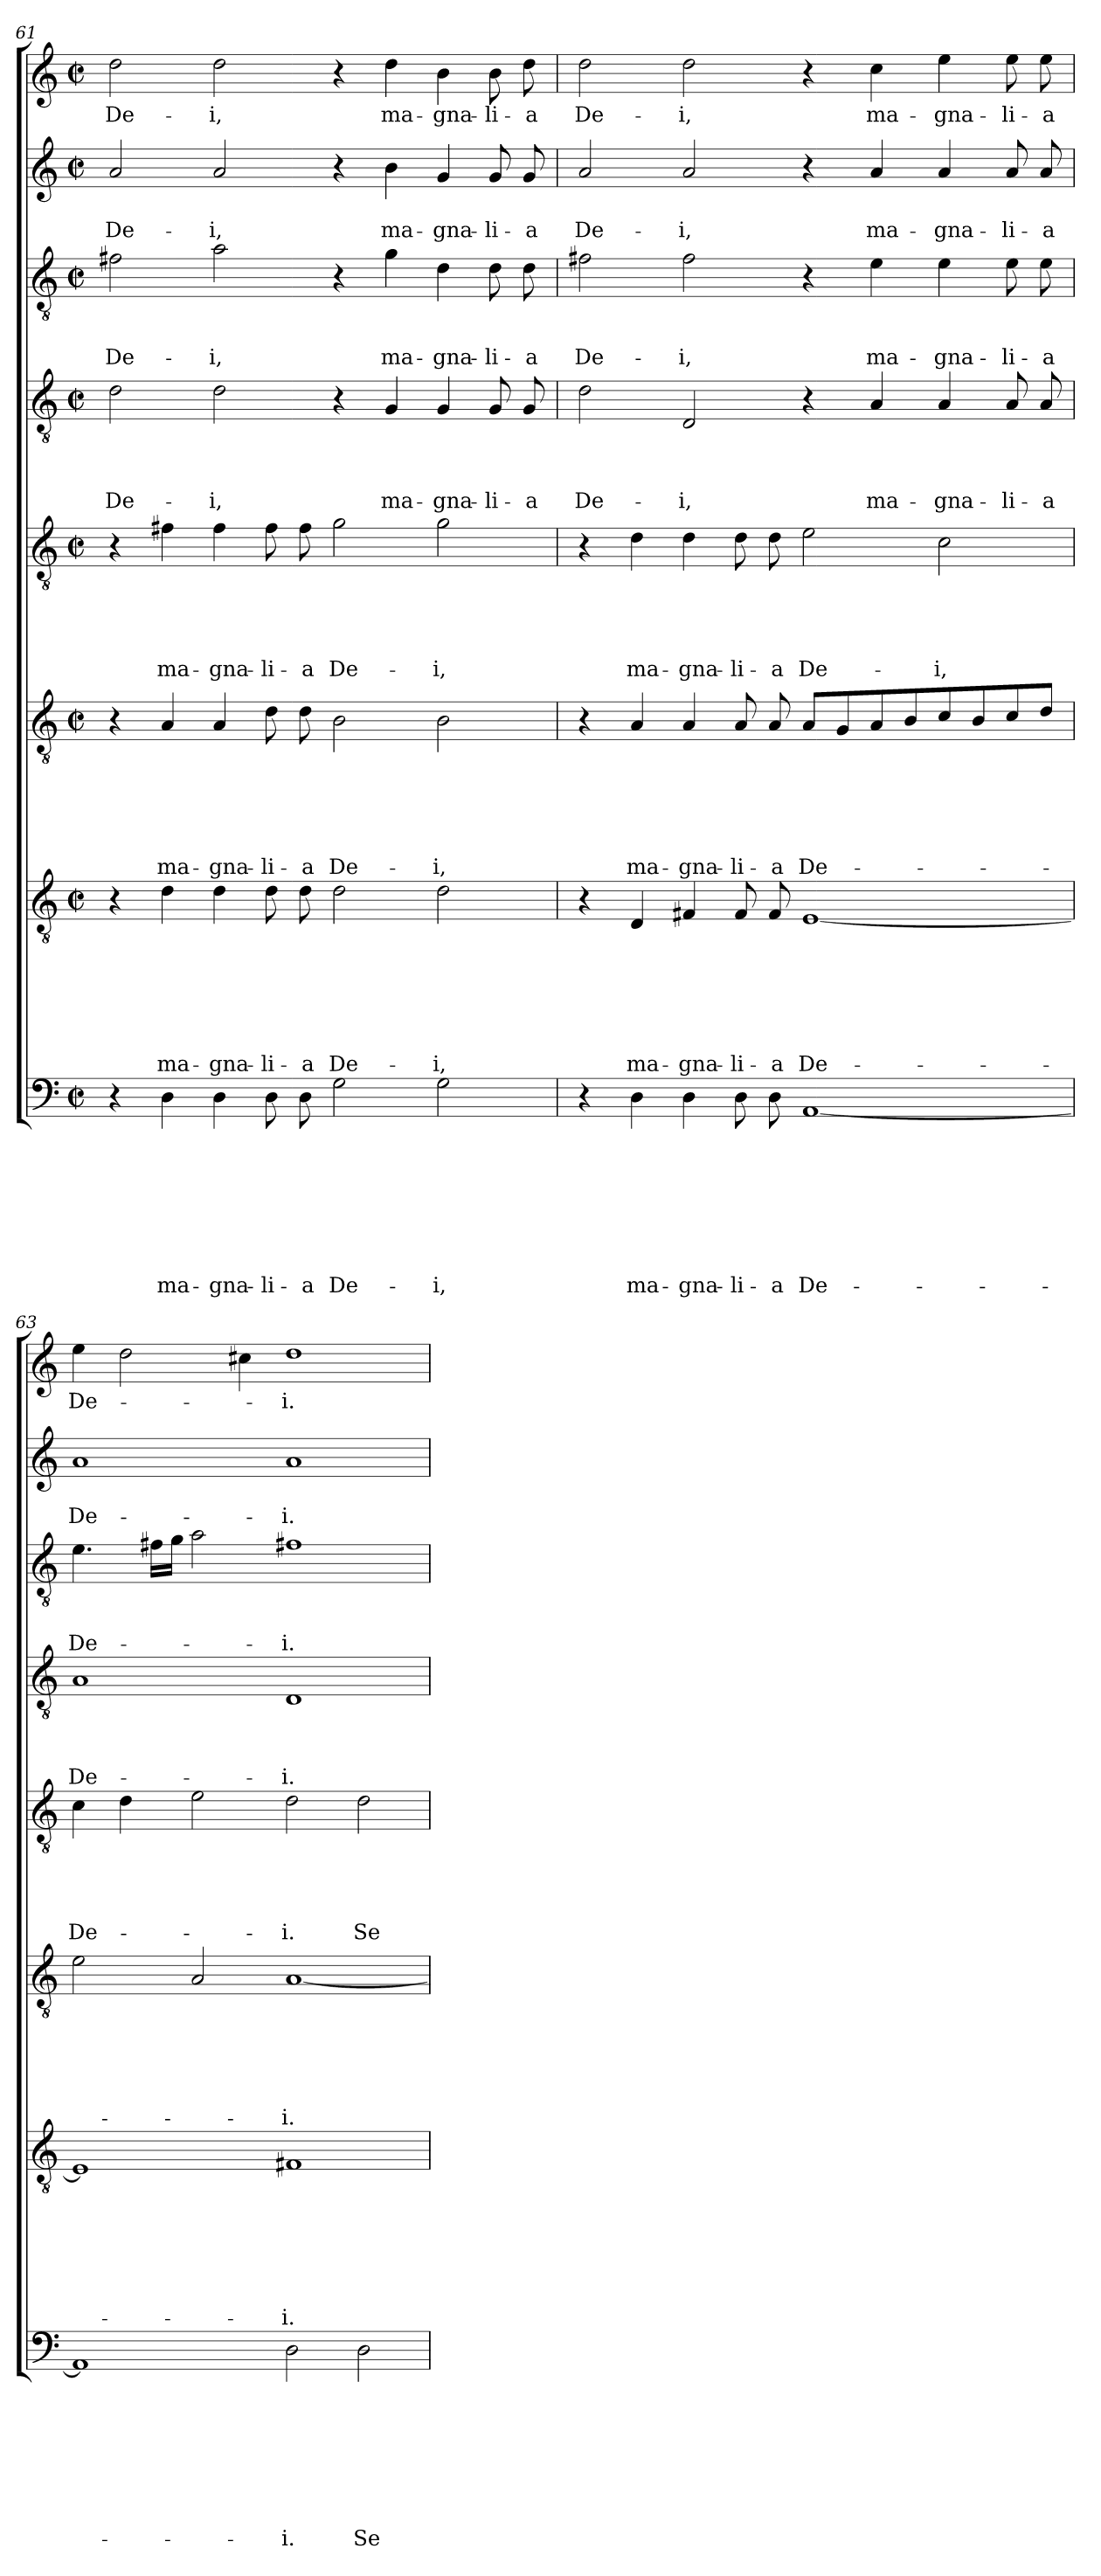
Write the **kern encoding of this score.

**kern	**text	**text	**text	**text	**text	**text	**text	**text	**kern	**text	**text	**text	**text	**text	**text	**text	**kern	**text	**text	**text	**text	**text	**text	**kern	**text	**text	**text	**text	**text	**kern	**text	**text	**text	**text	**kern	**text	**text	**text	**kern	**text	**text	**kern	**text
*part8	*part8	*part8	*part8	*part8	*part8	*part8	*part8	*part8	*part7	*part7	*part7	*part7	*part7	*part7	*part7	*part7	*part6	*part6	*part6	*part6	*part6	*part6	*part6	*part5	*part5	*part5	*part5	*part5	*part5	*part4	*part4	*part4	*part4	*part4	*part3	*part3	*part3	*part3	*part2	*part2	*part2	*part1	*part1
*staff8	*staff8	*staff8	*staff8	*staff8	*staff8	*staff8	*staff8	*staff8	*staff7	*staff7	*staff7	*staff7	*staff7	*staff7	*staff7	*staff7	*staff6	*staff6	*staff6	*staff6	*staff6	*staff6	*staff6	*staff5	*staff5	*staff5	*staff5	*staff5	*staff5	*staff4	*staff4	*staff4	*staff4	*staff4	*staff3	*staff3	*staff3	*staff3	*staff2	*staff2	*staff2	*staff1	*staff1
!!LO:PB:g=z
*clefF4	*	*	*	*	*	*	*	*	*clefGv2	*	*	*	*	*	*	*	*clefGv2	*	*	*	*	*	*	*clefGv2	*	*	*	*	*	*clefGv2	*	*	*	*	*clefGv2	*	*	*	*clefG2	*	*	*clefG2	*
*k[]	*	*	*	*	*	*	*	*	*k[]	*	*	*	*	*	*	*	*k[]	*	*	*	*	*	*	*k[]	*	*	*	*	*	*k[]	*	*	*	*	*k[]	*	*	*	*k[]	*	*	*k[]	*
*C:	*	*	*	*	*	*	*	*	*C:	*	*	*	*	*	*	*	*C:	*	*	*	*	*	*	*C:	*	*	*	*	*	*C:	*	*	*	*	*C:	*	*	*	*C:	*	*	*C:	*
*M2/2	*	*	*	*	*	*	*	*	*M2/2	*	*	*	*	*	*	*	*M2/2	*	*	*	*	*	*	*M2/2	*	*	*	*	*	*M2/2	*	*	*	*	*M2/2	*	*	*	*M2/2	*	*	*M2/2	*
*met(c|)	*	*	*	*	*	*	*	*	*met(c|)	*	*	*	*	*	*	*	*met(c|)	*	*	*	*	*	*	*met(c|)	*	*	*	*	*	*met(c|)	*	*	*	*	*met(c|)	*	*	*	*met(c|)	*	*	*met(c|)	*
=61	=61	=61	=61	=61	=61	=61	=61	=61	=61	=61	=61	=61	=61	=61	=61	=61	=61	=61	=61	=61	=61	=61	=61	=61	=61	=61	=61	=61	=61	=61	=61	=61	=61	=61	=61	=61	=61	=61	=61	=61	=61	=61	=61
!	!	!	!	!	!	!	!	!	!	!	!	!	!	!	!	!	!	!	!	!	!	!	!	!	!	!	!	!	!	!	!	!	!	!LO:LY:b	!	!	!	!LO:LY:b	!	!	!LO:LY:b	!	!LO:LY:b
4r	.	.	.	.	.	.	.	.	4r	.	.	.	.	.	.	.	4r	.	.	.	.	.	.	4r	.	.	.	.	.	2d\	.	.	.	De-	2f#\	.	.	De-	2a/	.	De-	2dd\	De-
!	!	!	!	!	!	!	!	!LO:LY:b	!	!	!	!	!	!	!	!LO:LY:b	!	!	!	!	!	!	!LO:LY:b	!	!	!	!	!	!LO:LY:b	!	!	!	!	!	!	!	!	!	!	!	!	!	!
4D\	.	.	.	.	.	.	.	ma-	4d\	.	.	.	.	.	.	ma-	4A/	.	.	.	.	.	ma-	4f#X\	.	.	.	.	ma-	.	.	.	.	.	.	.	.	.	.	.	.	.	.
!	!	!	!	!	!	!	!	!LO:LY:b	!	!	!	!	!	!	!	!LO:LY:b	!	!	!	!	!	!	!LO:LY:b	!	!	!	!	!	!LO:LY:b	!	!	!	!	!LO:LY:b	!	!	!	!LO:LY:b	!	!	!LO:LY:b	!	!LO:LY:b
4D\	.	.	.	.	.	.	.	-gna-	4d\	.	.	.	.	.	.	-gna-	4A/	.	.	.	.	.	-gna-	4f#\	.	.	.	.	-gna-	2d\	.	.	.	-i,	2a\	.	.	-i,	2a/	.	-i,	2dd\	-i,
!	!	!	!	!	!	!	!	!LO:LY:b	!	!	!	!	!	!	!	!LO:LY:b	!	!	!	!	!	!	!LO:LY:b	!	!	!	!	!	!LO:LY:b	!	!	!	!	!	!	!	!	!	!	!	!	!	!
8D\	.	.	.	.	.	.	.	-li-	8d\	.	.	.	.	.	.	-li-	8d\	.	.	.	.	.	-li-	8f#\	.	.	.	.	-li-	.	.	.	.	.	.	.	.	.	.	.	.	.	.
!	!	!	!	!	!	!	!	!LO:LY:b	!	!	!	!	!	!	!	!LO:LY:b	!	!	!	!	!	!	!LO:LY:b	!	!	!	!	!	!LO:LY:b	!	!	!	!	!	!	!	!	!	!	!	!	!	!
8D\	.	.	.	.	.	.	.	-a	8d\	.	.	.	.	.	.	-a	8d\	.	.	.	.	.	-a	8f#\	.	.	.	.	-a	.	.	.	.	.	.	.	.	.	.	.	.	.	.
!	!	!	!	!	!	!	!	!LO:LY:b	!	!	!	!	!	!	!	!LO:LY:b	!	!	!	!	!	!	!LO:LY:b	!	!	!	!	!	!LO:LY:b	!	!	!	!	!	!	!	!	!	!	!	!	!	!
2G\	.	.	.	.	.	.	.	De-	2d\	.	.	.	.	.	.	De-	2B\	.	.	.	.	.	De-	2g\	.	.	.	.	De-	4r	.	.	.	.	4r	.	.	.	4r	.	.	4r	.
!	!	!	!	!	!	!	!	!	!	!	!	!	!	!	!	!	!	!	!	!	!	!	!	!	!	!	!	!	!	!	!	!	!	!LO:LY:b	!	!	!	!LO:LY:b	!	!	!LO:LY:b	!	!LO:LY:b
.	.	.	.	.	.	.	.	.	.	.	.	.	.	.	.	.	.	.	.	.	.	.	.	.	.	.	.	.	.	4G/	.	.	.	ma-	4g\	.	.	ma-	4b\	.	ma-	4dd\	ma-
!	!	!	!	!	!	!	!	!LO:LY:b	!	!	!	!	!	!	!	!LO:LY:b	!	!	!	!	!	!	!LO:LY:b	!	!	!	!	!	!LO:LY:b	!	!	!	!	!LO:LY:b	!	!	!	!LO:LY:b	!	!	!LO:LY:b	!	!LO:LY:b
2G\	.	.	.	.	.	.	.	-i,	2d\	.	.	.	.	.	.	-i,	2B\	.	.	.	.	.	-i,	2g\	.	.	.	.	-i,	4G/	.	.	.	-gna-	4d\	.	.	-gna-	4g/	.	-gna-	4b\	-gna-
!	!	!	!	!	!	!	!	!	!	!	!	!	!	!	!	!	!	!	!	!	!	!	!	!	!	!	!	!	!	!	!	!	!	!LO:LY:b	!	!	!	!LO:LY:b	!	!	!LO:LY:b	!	!LO:LY:b
.	.	.	.	.	.	.	.	.	.	.	.	.	.	.	.	.	.	.	.	.	.	.	.	.	.	.	.	.	.	8G/	.	.	.	-li-	8d\	.	.	-li-	8g/	.	-li-	8b\	-li-
!	!	!	!	!	!	!	!	!	!	!	!	!	!	!	!	!	!	!	!	!	!	!	!	!	!	!	!	!	!	!	!	!	!	!LO:LY:b	!	!	!	!LO:LY:b	!	!	!LO:LY:b	!	!LO:LY:b
.	.	.	.	.	.	.	.	.	.	.	.	.	.	.	.	.	.	.	.	.	.	.	.	.	.	.	.	.	.	8G/	.	.	.	-a	8d\	.	.	-a	8g/	.	-a	8dd\	-a
=62	=62	=62	=62	=62	=62	=62	=62	=62	=62	=62	=62	=62	=62	=62	=62	=62	=62	=62	=62	=62	=62	=62	=62	=62	=62	=62	=62	=62	=62	=62	=62	=62	=62	=62	=62	=62	=62	=62	=62	=62	=62	=62	=62
!	!	!	!	!	!	!	!	!	!	!	!	!	!	!	!	!	!	!	!	!	!	!	!	!	!	!	!	!	!	!	!	!	!	!LO:LY:b	!	!	!	!LO:LY:b	!	!	!LO:LY:b	!	!LO:LY:b
4r	.	.	.	.	.	.	.	.	4r	.	.	.	.	.	.	.	4r	.	.	.	.	.	.	4r	.	.	.	.	.	2d\	.	.	.	De-	2f#\	.	.	De-	2a/	.	De-	2dd\	De-
!	!	!	!	!	!	!	!	!LO:LY:b	!	!	!	!	!	!	!	!LO:LY:b	!	!	!	!	!	!	!LO:LY:b	!	!	!	!	!	!LO:LY:b	!	!	!	!	!	!	!	!	!	!	!	!	!	!
4D\	.	.	.	.	.	.	.	ma-	4D/	.	.	.	.	.	.	ma-	4A/	.	.	.	.	.	ma-	4d\	.	.	.	.	ma-	.	.	.	.	.	.	.	.	.	.	.	.	.	.
!	!	!	!	!	!	!	!	!LO:LY:b	!	!	!	!	!	!	!	!LO:LY:b	!	!	!	!	!	!	!LO:LY:b	!	!	!	!	!	!LO:LY:b	!	!	!	!	!LO:LY:b	!	!	!	!LO:LY:b	!	!	!LO:LY:b	!	!LO:LY:b
4D\	.	.	.	.	.	.	.	-gna-	4F#/	.	.	.	.	.	.	-gna-	4A/	.	.	.	.	.	-gna-	4d\	.	.	.	.	-gna-	2D/	.	.	.	-i,	2f#\	.	.	-i,	2a/	.	-i,	2dd\	-i,
!	!	!	!	!	!	!	!	!LO:LY:b	!	!	!	!	!	!	!	!LO:LY:b	!	!	!	!	!	!	!LO:LY:b	!	!	!	!	!	!LO:LY:b	!	!	!	!	!	!	!	!	!	!	!	!	!	!
8D\	.	.	.	.	.	.	.	-li-	8F#/	.	.	.	.	.	.	-li-	8A/	.	.	.	.	.	-li-	8d\	.	.	.	.	-li-	.	.	.	.	.	.	.	.	.	.	.	.	.	.
!	!	!	!	!	!	!	!	!LO:LY:b	!	!	!	!	!	!	!	!LO:LY:b	!	!	!	!	!	!	!LO:LY:b	!	!	!	!	!	!LO:LY:b	!	!	!	!	!	!	!	!	!	!	!	!	!	!
8D\	.	.	.	.	.	.	.	-a	8F#/	.	.	.	.	.	.	-a	8A/	.	.	.	.	.	-a	8d\	.	.	.	.	-a	.	.	.	.	.	.	.	.	.	.	.	.	.	.
!	!	!	!	!	!	!	!	!LO:LY:b	!	!	!	!	!	!	!	!LO:LY:b	!	!	!	!	!	!	!LO:LY:b	!	!	!	!	!	!LO:LY:b	!	!	!	!	!	!	!	!	!	!	!	!	!	!
[1AA	.	.	.	.	.	.	.	De-	[1E	.	.	.	.	.	.	De-	8A/L	.	.	.	.	.	De-	2e\	.	.	.	.	De-	4r	.	.	.	.	4r	.	.	.	4r	.	.	4r	.
.	.	.	.	.	.	.	.	.	.	.	.	.	.	.	.	.	8G/	.	.	.	.	.	.	.	.	.	.	.	.	.	.	.	.	.	.	.	.	.	.	.	.	.	.
!	!	!	!	!	!	!	!	!	!	!	!	!	!	!	!	!	!	!	!	!	!	!	!	!	!	!	!	!	!	!	!	!	!	!LO:LY:b	!	!	!	!LO:LY:b	!	!	!LO:LY:b	!	!LO:LY:b
.	.	.	.	.	.	.	.	.	.	.	.	.	.	.	.	.	8A/	.	.	.	.	.	.	.	.	.	.	.	.	4A/	.	.	.	ma-	4e\	.	.	ma-	4a/	.	ma-	4cc\	ma-
.	.	.	.	.	.	.	.	.	.	.	.	.	.	.	.	.	8B/	.	.	.	.	.	.	.	.	.	.	.	.	.	.	.	.	.	.	.	.	.	.	.	.	.	.
!	!	!	!	!	!	!	!	!	!	!	!	!	!	!	!	!	!	!	!	!	!	!	!	!	!	!	!	!	!LO:LY:b	!	!	!	!	!LO:LY:b	!	!	!	!LO:LY:b	!	!	!LO:LY:b	!	!LO:LY:b
.	.	.	.	.	.	.	.	.	.	.	.	.	.	.	.	.	8c/	.	.	.	.	.	.	2c\	.	.	.	.	-i,	4A/	.	.	.	-gna-	4e\	.	.	-gna-	4a/	.	-gna-	4ee\	-gna-
.	.	.	.	.	.	.	.	.	.	.	.	.	.	.	.	.	8B/	.	.	.	.	.	.	.	.	.	.	.	.	.	.	.	.	.	.	.	.	.	.	.	.	.	.
!	!	!	!	!	!	!	!	!	!	!	!	!	!	!	!	!	!	!	!	!	!	!	!	!	!	!	!	!	!	!	!	!	!	!LO:LY:b	!	!	!	!LO:LY:b	!	!	!LO:LY:b	!	!LO:LY:b
.	.	.	.	.	.	.	.	.	.	.	.	.	.	.	.	.	8c/	.	.	.	.	.	.	.	.	.	.	.	.	8A/	.	.	.	-li-	8e\	.	.	-li-	8a/	.	-li-	8ee\	-li-
!	!	!	!	!	!	!	!	!	!	!	!	!	!	!	!	!	!	!	!	!	!	!	!	!	!	!	!	!	!	!	!	!	!	!LO:LY:b	!	!	!	!LO:LY:b	!	!	!LO:LY:b	!	!LO:LY:b
.	.	.	.	.	.	.	.	.	.	.	.	.	.	.	.	.	8d/J	.	.	.	.	.	.	.	.	.	.	.	.	8A/	.	.	.	-a	8e\	.	.	-a	8a/	.	-a	8ee\	-a
=63	=63	=63	=63	=63	=63	=63	=63	=63	=63	=63	=63	=63	=63	=63	=63	=63	=63	=63	=63	=63	=63	=63	=63	=63	=63	=63	=63	=63	=63	=63	=63	=63	=63	=63	=63	=63	=63	=63	=63	=63	=63	=63	=63
!	!	!	!	!	!	!	!	!	!	!	!	!	!	!	!	!	!	!	!	!	!	!	!	!	!	!	!	!	!LO:LY:b	!	!	!	!	!LO:LY:b	!	!	!	!LO:LY:b	!	!	!LO:LY:b	!	!LO:LY:b
1AA]	.	.	.	.	.	.	.	.	1E]	.	.	.	.	.	.	.	2e\	.	.	.	.	.	.	4c\	.	.	.	.	De-	1A	.	.	.	De-	4.e\	.	.	De-	1a	.	De-	4ee\	De-
.	.	.	.	.	.	.	.	.	.	.	.	.	.	.	.	.	.	.	.	.	.	.	.	4d\	.	.	.	.	.	.	.	.	.	.	.	.	.	.	.	.	.	2dd\	.
.	.	.	.	.	.	.	.	.	.	.	.	.	.	.	.	.	.	.	.	.	.	.	.	.	.	.	.	.	.	.	.	.	.	.	16f#\LL	.	.	.	.	.	.	.	.
.	.	.	.	.	.	.	.	.	.	.	.	.	.	.	.	.	.	.	.	.	.	.	.	.	.	.	.	.	.	.	.	.	.	.	16g\JJ	.	.	.	.	.	.	.	.
.	.	.	.	.	.	.	.	.	.	.	.	.	.	.	.	.	2A/	.	.	.	.	.	.	2e\	.	.	.	.	.	.	.	.	.	.	2a\	.	.	.	.	.	.	.	.
.	.	.	.	.	.	.	.	.	.	.	.	.	.	.	.	.	.	.	.	.	.	.	.	.	.	.	.	.	.	.	.	.	.	.	.	.	.	.	.	.	.	4cc#X\	.
!	!	!	!	!	!	!	!	!LO:LY:b	!	!	!	!	!	!	!	!LO:LY:b	!	!	!	!	!	!	!LO:LY:b	!	!	!	!	!	!LO:LY:b	!	!	!	!	!LO:LY:b	!	!	!	!LO:LY:b	!	!	!LO:LY:b	!	!LO:LY:b
2D\	.	.	.	.	.	.	.	-i.	1F#X	.	.	.	.	.	.	-i.	[1A	.	.	.	.	.	-i.	2d\	.	.	.	.	-i.	1D	.	.	.	-i.	1f#X	.	.	-i.	1a	.	-i.	1dd	-i.
!	!	!	!	!	!	!	!	!LO:LY:b	!	!	!	!	!	!	!	!	!	!	!	!	!	!	!	!	!	!	!	!	!LO:LY:b	!	!	!	!	!	!	!	!	!	!	!	!	!	!
2D\	.	.	.	.	.	.	.	Se-	.	.	.	.	.	.	.	.	.	.	.	.	.	.	.	2d\	.	.	.	.	Se-	.	.	.	.	.	.	.	.	.	.	.	.	.	.
=	=	=	=	=	=	=	=	=	=	=	=	=	=	=	=	=	=	=	=	=	=	=	=	=	=	=	=	=	=	=	=	=	=	=	=	=	=	=	=	=	=	=	=
*-	*-	*-	*-	*-	*-	*-	*-	*-	*-	*-	*-	*-	*-	*-	*-	*-	*-	*-	*-	*-	*-	*-	*-	*-	*-	*-	*-	*-	*-	*-	*-	*-	*-	*-	*-	*-	*-	*-	*-	*-	*-	*-	*-
